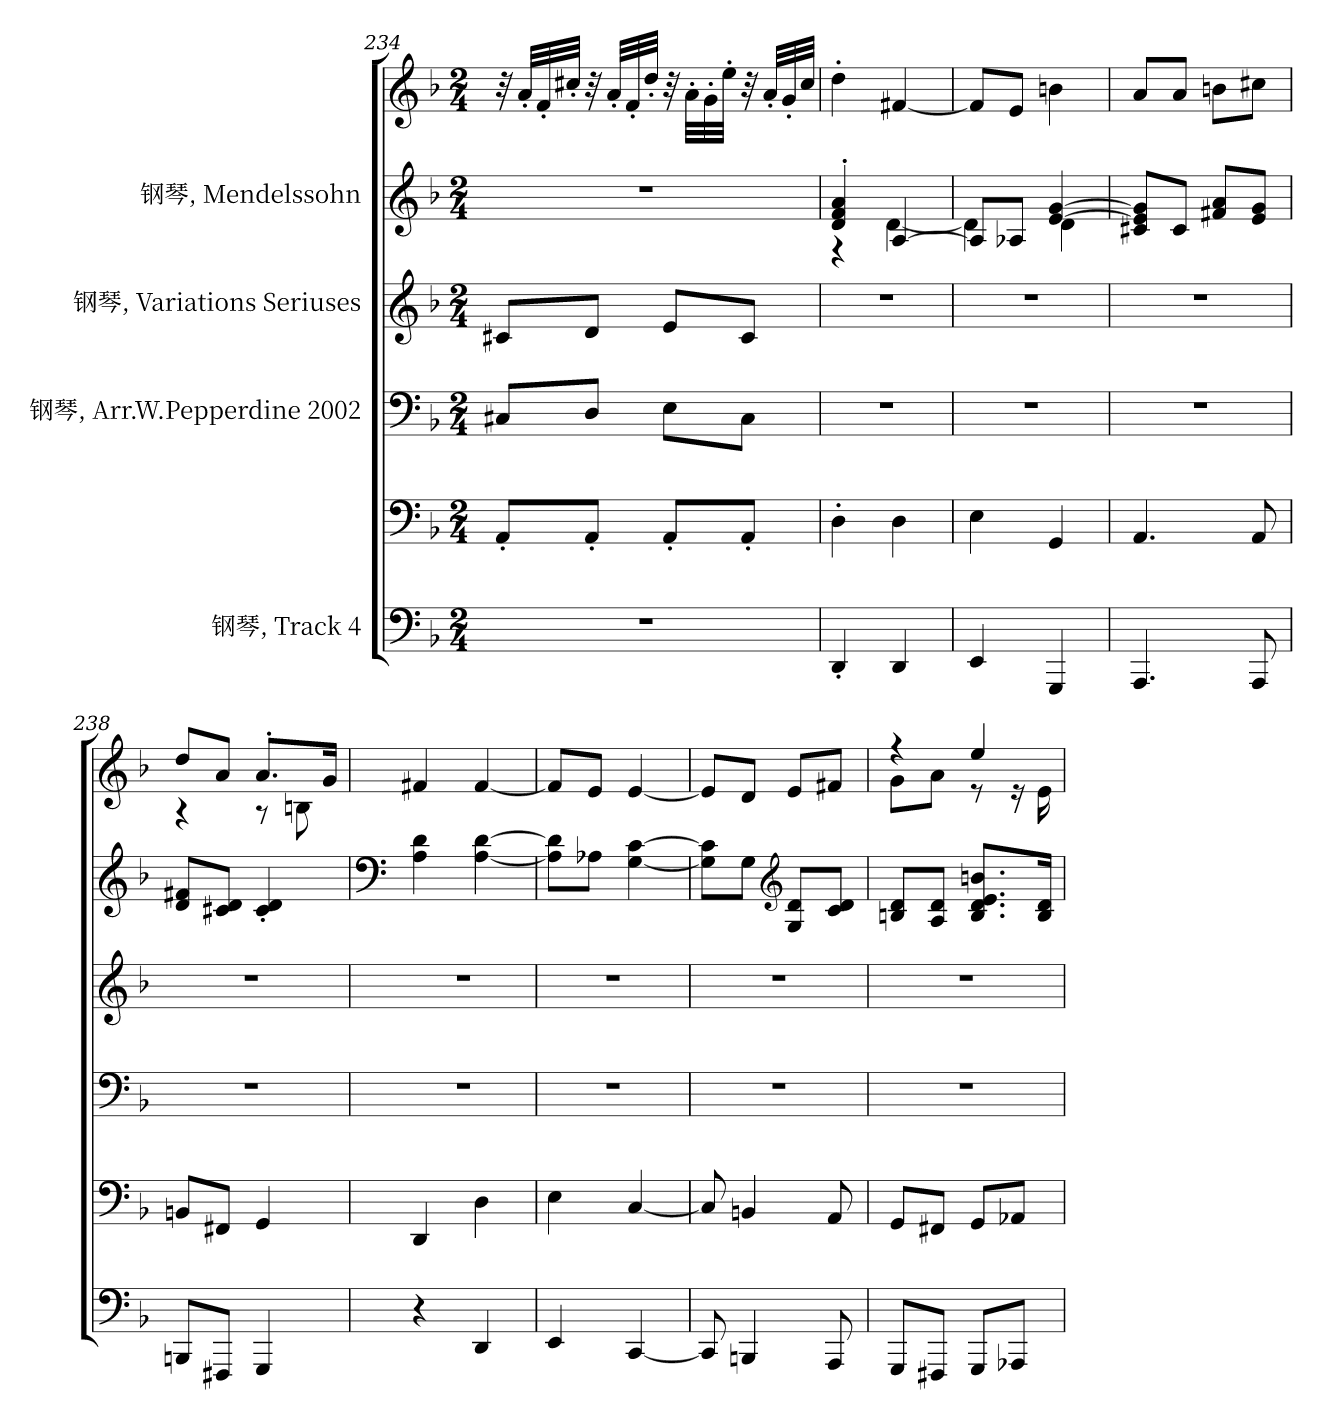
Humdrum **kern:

**kern	**kern	**kern	**kern	**kern	**kern
*part4	*part4	*part3	*part2	*part1	*part1
*staff6	*staff5	*staff4	*staff3	*staff2	*staff1
*I"钢琴, Track 4	*	*I"钢琴, Arr.W.Pepperdine 2002	*I"钢琴, Variations Seriuses	*I"钢琴, Mendelssohn	*
!!LO:PB:g=z
*clefF4	*clefF4	*clefF4	*clefG2	*clefG2	*clefG2
*k[b-]	*k[b-]	*k[b-]	*k[b-]	*k[b-]	*k[b-]
*M2/4	*M2/4	*M2/4	*M2/4	*M2/4	*M2/4
=234	=234	=234	=234	=234	=234
2r	8AA'/L	8C#X/L	8c#X/L	2r	32r
.	.	.	.	.	32a'/LLL
.	.	.	.	.	32f'/
.	.	.	.	.	32cc#X'/JJJ
.	8AA'/J	8D/J	8d/J	.	32r
.	.	.	.	.	32a'/LLL
.	.	.	.	.	32f'/
.	.	.	.	.	32dd'/JJJ
.	8AA'/L	8E\L	8e/L	.	32r
.	.	.	.	.	32a'\LLL
.	.	.	.	.	32g'\
.	.	.	.	.	32ee'\JJJ
.	8AA'/J	8C#\J	8c#/J	.	32r
.	.	.	.	.	32a'/LLL
.	.	.	.	.	32g'/
.	.	.	.	.	32cc#/JJJ
=235	=235	=235	=235	=235	=235
*	*	*	*	*^	*
4DD'/	4D'\	2r	2r	4d/' 4f/' 4a/'	4r	4dd'\
*	*	*	*	*	*	*MM40
4DD/	4D\	.	.	[4A/	[4d\	[4f#X/
=236	=236	=236	=236	=236	=236	=236
4EE/	4E\	2r	2r	8A/L]	4d\]	8f#/L]
.	.	.	.	8A-X/J	.	8e/J
4GGG/	4GG/	.	.	[4e/ [4g/	4d\	4bn\
*	*	*	*	*v	*v	*
=237	=237	=237	=237	=237	=237
4.AAA/	4.AA/	2r	2r	8c#X/ 8e/] 8g/]L	8a/L
.	.	.	.	8c#/J	8a/J
.	.	.	.	8f#X/ 8a/L	8bn\L
8AAA/	8AA/	.	.	8e/ 8g/J	8cc#X\J
!!LO:LB:g=z
=238	=238	=238	=238	=238	=238
*	*	*	*	*	*^
8BBBn/L	8BBn/L	2r	2r	8d/ 8f#X/L	8dd/L	4r
8FFF#X/J	8FF#X/J	.	.	8c#X/ 8d/J	8a/J	.
4GGG/	4GG/	.	.	4c#/' 4d/'	8.a'/L	8r
.	.	.	.	.	.	8Bn\
.	.	.	.	.	16g/Jk	.
*	*	*	*	*	*v	*v
=239	=239	=239	=239	=239	=239
*	*	*	*	*clefF4	*
4r	4DD/	2r	2r	4A\ 4d\	4f#X/
4DD/	4D\	.	.	[4A\ [4d\	[4f#/
=240	=240	=240	=240	=240	=240
4EE/	4E\	2r	2r	8A\] 8d\]L	8f#/L]
.	.	.	.	8A-X\J	8e/J
[4CC/	[4C/	.	.	[4G\ [4c\	[4e/
=241	=241	=241	=241	=241	=241
8CC/]	8C/]	2r	2r	8G\] 8c\]L	8e/L]
4BBBn/	4BBn/	.	.	8G\J	8d/J
*	*	*	*	*clefG2	*
.	.	.	.	8G/ 8d/L	8e/L
8AAA/	8AA/	.	.	8c/ 8d/J	8f#X/J
=242	=242	=242	=242	=242	=242
*	*	*	*	*	*^
8GGG/L	8GG/L	2r	2r	8Bn/ 8d/L	4r	8g\L
8FFF#X/J	8FF#X/J	.	.	8A/ 8d/J	.	8a\J
8GGG/L	8GG/L	.	.	8.B/ 8.d/ 8.e/ 8.bn/L	4ee/	8r
8AAA-X/J	8AA-X/J	.	.	.	.	16r
.	.	.	.	16B/ 16d/Jk	.	16e\
*	*	*	*	*	*v	*v
=	=	=	=	=	=
*-	*-	*-	*-	*-	*-
